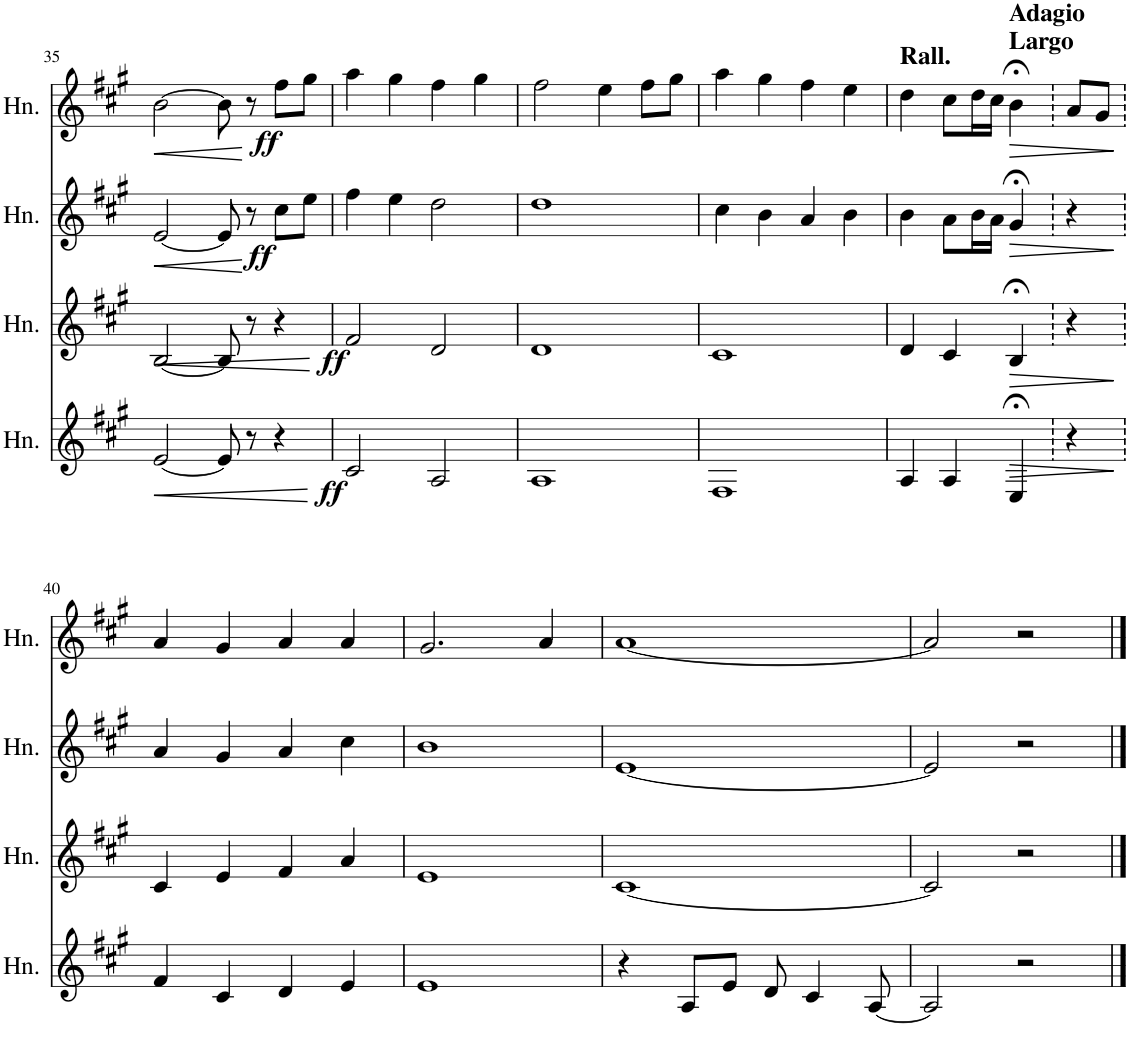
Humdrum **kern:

**kern	**dynam	**kern	**dynam	**kern	**dynam	**kern	**dynam
*part4	*part4	*part3	*part3	*part2	*part2	*part1	*part1
*staff4	*staff4	*staff3	*staff3	*staff2	*staff2	*staff1	*staff1
*I"Horn	*	*I"Horn	*	*I"Horn	*	*I"Horn	*
*I'Hn.	*	*I'Hn.	*	*I'Hn.	*	*I'Hn.	*
!!LO:PB:g=z
*clefG2	*	*clefG2	*	*clefG2	*	*clefG2	*
*Trd4c7	*	*Trd4c7	*	*Trd4c7	*	*Trd4c7	*
*k[f#c#g#]	*	*k[f#c#g#]	*	*k[f#c#g#]	*	*k[f#c#g#]	*
*M4/4	*	*M4/4	*	*M4/4	*	*M4/4	*
*met(c)	*	*met(c)	*	*met(c)	*	*met(c)	*
=35	=35	=35	=35	=35	=35	=35	=35
!	!LO:HP:b	!	!LO:HP:b	!	!LO:HP:b	!	!LO:HP:b
[2e/	<	[2B/	<	[2e/	<	[2b\	<
8e/]	.	8B/]	.	8e/]	.	8b\]	.
8r	.	8r	.	8r	.	8r	.
!	!	!	!	!	!LO:DY:b	!	!LO:DY:b
4r	.	4r	.	8cc#\L	ff	8ff#\L	ff
.	.	.	.	8ee\J	.	8gg#\J	.
.	[	.	[	.	[	.	[
=36	=36	=36	=36	=36	=36	=36	=36
!	!LO:DY:b	!	!LO:DY:b	!	!	!	!
2c#/	ff	2f#/	ff	4ff#\	.	4aa\	.
.	.	.	.	4ee\	.	4gg#\	.
2A/	.	2d/	.	2dd\	.	4ff#\	.
.	.	.	.	.	.	4gg#\	.
=37	=37	=37	=37	=37	=37	=37	=37
1A	.	1d	.	1dd	.	2ff#\	.
.	.	.	.	.	.	4ee\	.
.	.	.	.	.	.	8ff#\L	.
.	.	.	.	.	.	8gg#\J	.
=38	=38	=38	=38	=38	=38	=38	=38
1F#	.	1c#	.	4cc#\	.	4aa\	.
.	.	.	.	4b\	.	4gg#\	.
.	.	.	.	4a/	.	4ff#\	.
.	.	.	.	4b\	.	4ee\	.
=39	=39	=39	=39	=39	=39	=39	=39
!	!	!	!	!	!	!LO:TX:a:B:t=Rall.	!
4A/	.	4d/	.	4b\	.	4dd\	.
4A/	.	4c#/	.	8a\L	.	8cc#\L	.
.	.	.	.	16b\L	.	16dd\L	.
.	.	.	.	16a\JJ	.	16cc#\JJ	.
!	!	!	!	!	!	!LO:TX:a:B:t=Adagio	!
!	!	!	!	!	!	!LO:TX:a:t=Largo	!
!	!LO:HP:b	!	!LO:HP:b	!	!LO:HP:b	!	!LO:HP:b
4E;</	>	4B;</	>	4g#;</	>	4b;<\	>
4r	.	4r	.	4r	.	8a/L	.
.	.	.	.	.	.	8g#/J	.
.	]	.	]	.	]	.	]
!!LO:LB:g=z
=40	=40	=40	=40	=40	=40	=40	=40
4f#/	.	4c#/	.	4a/	.	4a/	.
4c#/	.	4e/	.	4g#/	.	4g#/	.
4d/	.	4f#/	.	4a/	.	4a/	.
4e/	.	4a/	.	4cc#\	.	4a/	.
=41	=41	=41	=41	=41	=41	=41	=41
1e	.	1e	.	1b	.	2.g#/	.
.	.	.	.	.	.	4a/	.
=42	=42	=42	=42	=42	=42	=42	=42
4r	.	[1c#	.	[1e	.	[1a	.
8A/L	.	.	.	.	.	.	.
8e/J	.	.	.	.	.	.	.
8d/	.	.	.	.	.	.	.
4c#/	.	.	.	.	.	.	.
[8A/	.	.	.	.	.	.	.
=43	=43	=43	=43	=43	=43	=43	=43
2A/]	.	2c#/]	.	2e/]	.	2a/]	.
2r	.	2r	.	2r	.	2r	.
==	==	==	==	==	==	==	==
*-	*-	*-	*-	*-	*-	*-	*-
